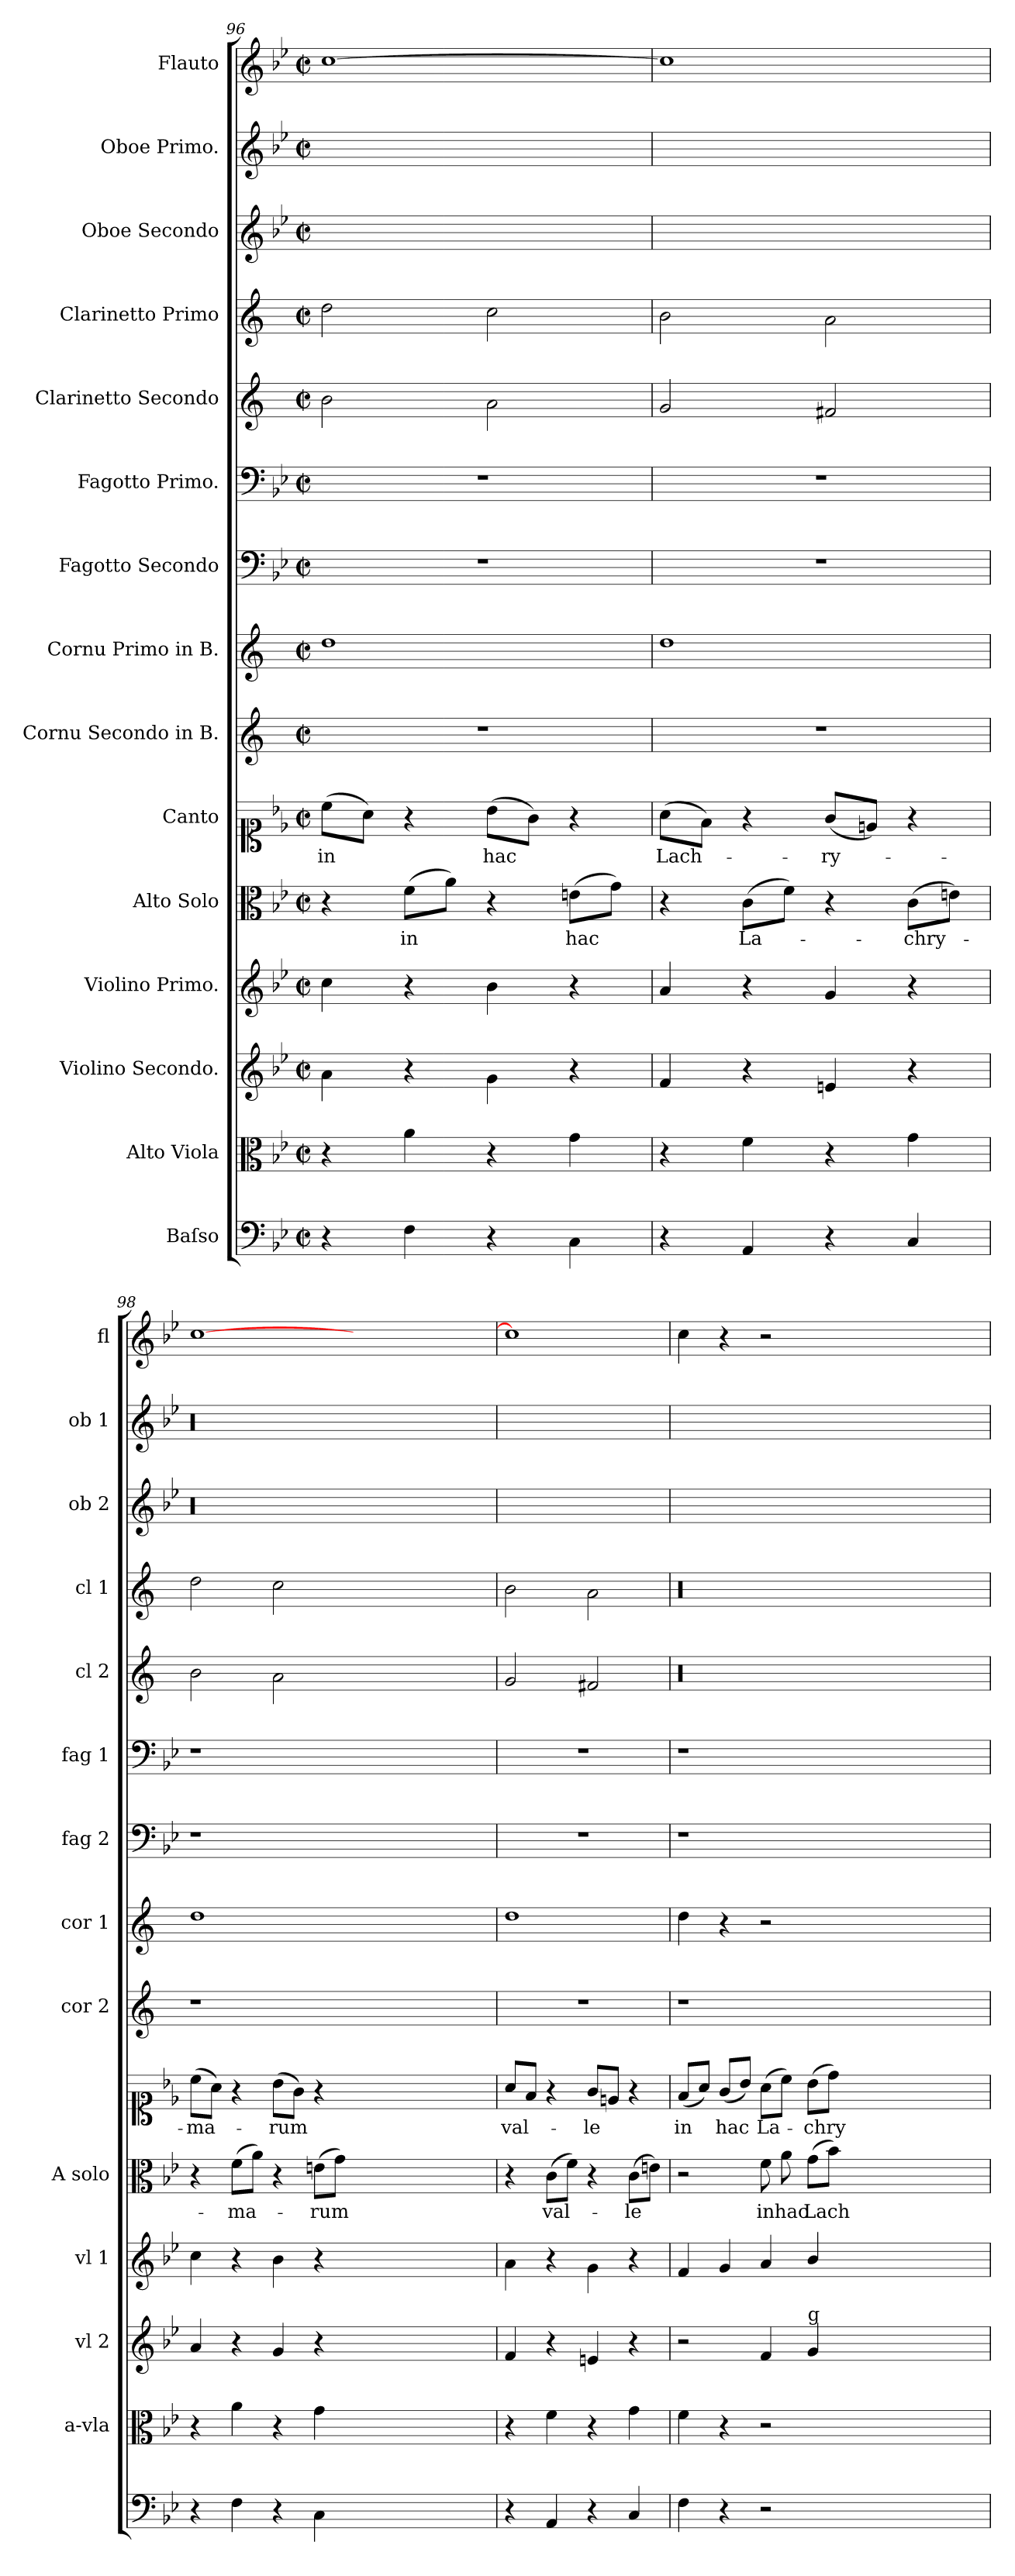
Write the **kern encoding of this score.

**kern	**kern	**kern	**kern	**kern	**text	**kern	**text	**kern	**kern	**dynam	**kern	**kern	**kern	**dynam	**kern	**dynam	**kern	**kern	**kern	**dynam
*part15	*part14	*part13	*part12	*part11	*part11	*part10	*part10	*part9	*part8	*part8	*part7	*part6	*part5	*part5	*part4	*part4	*part3	*part2	*part1	*part1
*staff15	*staff14	*staff13	*staff12	*staff11	*staff11	*staff10	*staff10	*staff9	*staff8	*staff8	*staff7	*staff6	*staff5	*staff5	*staff4	*staff4	*staff3	*staff2	*staff1	*staff1
*I"Baſso	*I"Alto Viola	*I"Violino Secondo.	*I"Violino Primo.	*I"Alto Solo	*	*I"Canto	*	*I"Cornu Secondo in B.	*I"Cornu Primo in B.	*	*I"Fagotto Secondo	*I"Fagotto Primo.	*I"Clarinetto Secondo	*	*I"Clarinetto Primo	*	*I"Oboe Secondo	*I"Oboe Primo.	*I"Flauto	*
*	*I'a-vla	*I'vl 2	*I'vl 1	*I'A solo	*	*	*	*I'cor 2	*I'cor 1	*	*I'fag 2	*I'fag 1	*I'cl 2	*	*I'cl 1	*	*I'ob 2	*I'ob 1	*I'fl	*
*clefF4	*clefC3	*clefG2	*clefG2	*clefC3	*	*clefC1	*	*clefG2	*clefG2	*	*clefF4	*clefF4	*clefG2	*	*clefG2	*	*clefG2	*clefG2	*clefG2	*
*	*	*	*	*	*	*	*	*ITrd1c2	*ITrd1c2	*	*	*	*ITrd1c2	*	*ITrd1c2	*	*	*	*	*
*k[b-e-]	*k[b-e-]	*k[b-e-]	*k[b-e-]	*k[b-e-]	*	*k[b-e-]	*	*k[b-e-]	*k[b-e-]	*	*k[b-e-]	*k[b-e-]	*k[b-e-]	*	*k[b-e-]	*	*k[b-e-]	*k[b-e-]	*k[b-e-]	*
*B-:	*B-:	*B-:	*B-:	*B-:	*	*B-:	*	*B-:	*B-:	*	*	*	*B-:	*	*B-:	*	*B-:	*B-:	*B-:	*
*M2/2	*M2/2	*M2/2	*M2/2	*M2/2	*	*M2/2	*	*M2/2	*M2/2	*	*M2/2	*M2/2	*M2/2	*	*M2/2	*	*M2/2	*M2/2	*M2/2	*
*met(c|)	*met(c|)	*met(c|)	*met(c|)	*met(c|)	*	*met(c|)	*	*met(c|)	*met(c|)	*	*met(c|)	*met(c|)	*met(c|)	*	*met(c|)	*	*met(c|)	*met(c|)	*met(c|)	*
=96	=96	=96	=96	=96	=96	=96	=96	=96	=96	=96	=96	=96	=96	=96	=96	=96	=96	=96	=96	=96
!	!	!	!	!	!	!	!	!	!	!LO:DY:b	!	!	!	!LO:DY:b	!	!LO:DY:b	!	!	!	!LO:DY:b
4r	4r	4a\	4cc\	4r	.	(8cc\L	in	1r	1cc	po&colon;	1r	1r	2a\	po&colon;	2cc\	po.	1ryy	1ryy	[1cc	po&colon;
.	.	.	.	.	.	8a\J)	.	.	.	.	.	.	.	.	.	.	.	.	.	.
4F\	4a\	4r	4r	(8f\L	in	4r	.	.	.	.	.	.	.	.	.	.	.	.	.	.
.	.	.	.	8a\J)	.	.	.	.	.	.	.	.	.	.	.	.	.	.	.	.
4r	4r	4g\	4b-\	4r	.	(8b-\L	hac	.	.	.	.	.	2g\	.	2b-\	.	.	.	.	.
.	.	.	.	.	.	8g\J)	.	.	.	.	.	.	.	.	.	.	.	.	.	.
4C\	4g\	4r	4r	(8en\L	hac	4r	.	.	.	.	.	.	.	.	.	.	.	.	.	.
.	.	.	.	8g\J)	.	.	.	.	.	.	.	.	.	.	.	.	.	.	.	.
=97	=97	=97	=97	=97	=97	=97	=97	=97	=97	=97	=97	=97	=97	=97	=97	=97	=97	=97	=97	=97
4r	4r	4f/	4a/	4r	.	(8a\L	Lach-	1r	1cc	.	1r	1r	2f/	.	2a\	.	1ryy	1ryy	1cc]	.
.	.	.	.	.	.	8f\J)	.	.	.	.	.	.	.	.	.	.	.	.	.	.
4AA/	4f\	4r	4r	(8c\L	La-	4r	.	.	.	.	.	.	.	.	.	.	.	.	.	.
.	.	.	.	8f\J)	.	.	.	.	.	.	.	.	.	.	.	.	.	.	.	.
4r	4r	4en/	4g/	4r	.	(8g/L	-ry-	.	.	.	.	.	2en/	.	2g\	.	.	.	.	.
.	.	.	.	.	.	8en/J)	.	.	.	.	.	.	.	.	.	.	.	.	.	.
4C/	4g\	4r	4r	(8c\L	-chry-	4r	.	.	.	.	.	.	.	.	.	.	.	.	.	.
.	.	.	.	8en\J)	.	.	.	.	.	.	.	.	.	.	.	.	.	.	.	.
=98	=98	=98	=98	=98	=98	=98	=98	=98	=98	=98	=98	=98	=98	=98	=98	=98	=98	=98	=98	=98
4r	4r	4a/	4cc\	4r	.	(8cc\L	-ma-	1r	1cc	.	1r	1r	2a\	.	2cc\	.	00r	00r	[1cc	.
.	.	.	.	.	.	8a\J)	.	.	.	.	.	.	.	.	.	.	.	.	.	.
4F\	4a\	4r	4r	(8f\L	-ma-	4r	.	.	.	.	.	.	.	.	.	.	.	.	.	.
.	.	.	.	8a\J)	.	.	.	.	.	.	.	.	.	.	.	.	.	.	.	.
4r	4r	4g/	4b-\	4r	.	(8b-\L	-rum	.	.	.	.	.	2g\	.	2b-\	.	.	.	.	.
.	.	.	.	.	.	8g\J)	.	.	.	.	.	.	.	.	.	.	.	.	.	.
4C\	4g\	4r	4r	(8en\L	-rum	4r	.	.	.	.	.	.	.	.	.	.	.	.	.	.
.	.	.	.	8g\J)	.	.	.	.	.	.	.	.	.	.	.	.	.	.	.	.
0.ryy	0.ryy	0.ryy	0.ryy	0.ryy	.	0.ryy	.	0.ryy	0.ryy	.	0.ryy	0.ryy	0.ryy	.	0.ryy	.	.	.	0.ryy	.
=99	=99	=99	=99	=99	=99	=99	=99	=99	=99	=99	=99	=99	=99	=99	=99	=99	=99	=99	=99	=99
4r	4r	4f/	4a\	4r	.	8a/L	val-	1r	1cc	.	1r	1r	2f/	.	2a\	.	1ryy	1ryy	1cc]	.
.	.	.	.	.	.	8f/J	.	.	.	.	.	.	.	.	.	.	.	.	.	.
4AA/	4f\	4r	4r	(8c\L	val-	4r	.	.	.	.	.	.	.	.	.	.	.	.	.	.
.	.	.	.	8f\J)	.	.	.	.	.	.	.	.	.	.	.	.	.	.	.	.
4r	4r	4en/	4g\	4r	.	8g/L	-le	.	.	.	.	.	2en/	.	2g\	.	.	.	.	.
.	.	.	.	.	.	8en/J	.	.	.	.	.	.	.	.	.	.	.	.	.	.
4C/	4g\	4r	4r	(8c\L	-le	4r	.	.	.	.	.	.	.	.	.	.	.	.	.	.
.	.	.	.	8en\J)	.	.	.	.	.	.	.	.	.	.	.	.	.	.	.	.
=100	=100	=100	=100	=100	=100	=100	=100	=100	=100	=100	=100	=100	=100	=100	=100	=100	=100	=100	=100	=100
4F\	4f\	2r	4f/	2r	.	(8f/L	in	1r	4cc\	.	1r	1r	00r	.	00r	.	00ryy	00ryy	4cc\	.
.	.	.	.	.	.	8a/J)	.	.	.	.	.	.	.	.	.	.	.	.	.	.
4r	4r	.	4g/	.	.	(8g/L	hac	.	4r	.	.	.	.	.	.	.	.	.	4r	.
.	.	.	.	.	.	8b-/J)	.	.	.	.	.	.	.	.	.	.	.	.	.	.
2r	2r	4f/	4a/	8f\	in	(8a\L	La-	.	2r	.	.	.	.	.	.	.	.	.	2r	.
.	.	.	.	8a\	hac	8cc\J)	.	.	.	.	.	.	.	.	.	.	.	.	.	.
!	!	!LO:TX:a:t=g	!	!	!	!	!	!	!	!	!	!	!	!	!	!	!	!	!	!
.	.	4g/	4b-/	(8g\L	Lach-	(8b-\L	-chry-	.	.	.	.	.	.	.	.	.	.	.	.	.
.	.	.	.	8b-\J)	.	8dd\J)	.	.	.	.	.	.	.	.	.	.	.	.	.	.
0.ryy	0.ryy	0.ryy	0.ryy	0.ryy	.	0.ryy	.	0.ryy	0.ryy	.	0.ryy	0.ryy	.	.	.	.	.	.	0.ryy	.
=	=	=	=	=	=	=	=	=	=	=	=	=	=	=	=	=	=	=	=	=
*-	*-	*-	*-	*-	*-	*-	*-	*-	*-	*-	*-	*-	*-	*-	*-	*-	*-	*-	*-	*-
